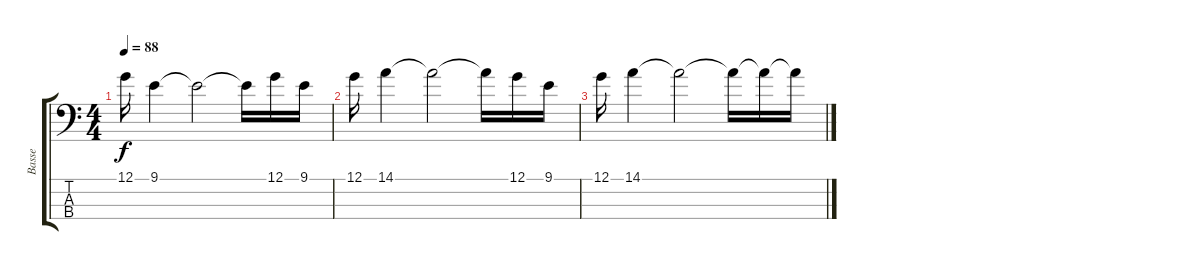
\track ("Basse" "Basse") {instrument electricbassfinger}
\staff {score tabs}
\tuning (G2 D2 A1 E1) {hide}
\ts (4 4)
\tempo 88
\clef f4
\ks c
12.1.16{dy f volume 12} 9.1.4{volume 11} 9.1{t}.2{volume 10} 9.1{t}.16 12.1.16 9.1.16 |
12.1.16{volume 9} 14.1.4 14.1{t}.2{volume 8} 14.1{t}.16 12.1.16{volume 7} 9.1.16 |
12.1.16{volume 6} 14.1.4 14.1{t}.2 14.1{t}.16 14.1{t}.16 14.1{t}.16
